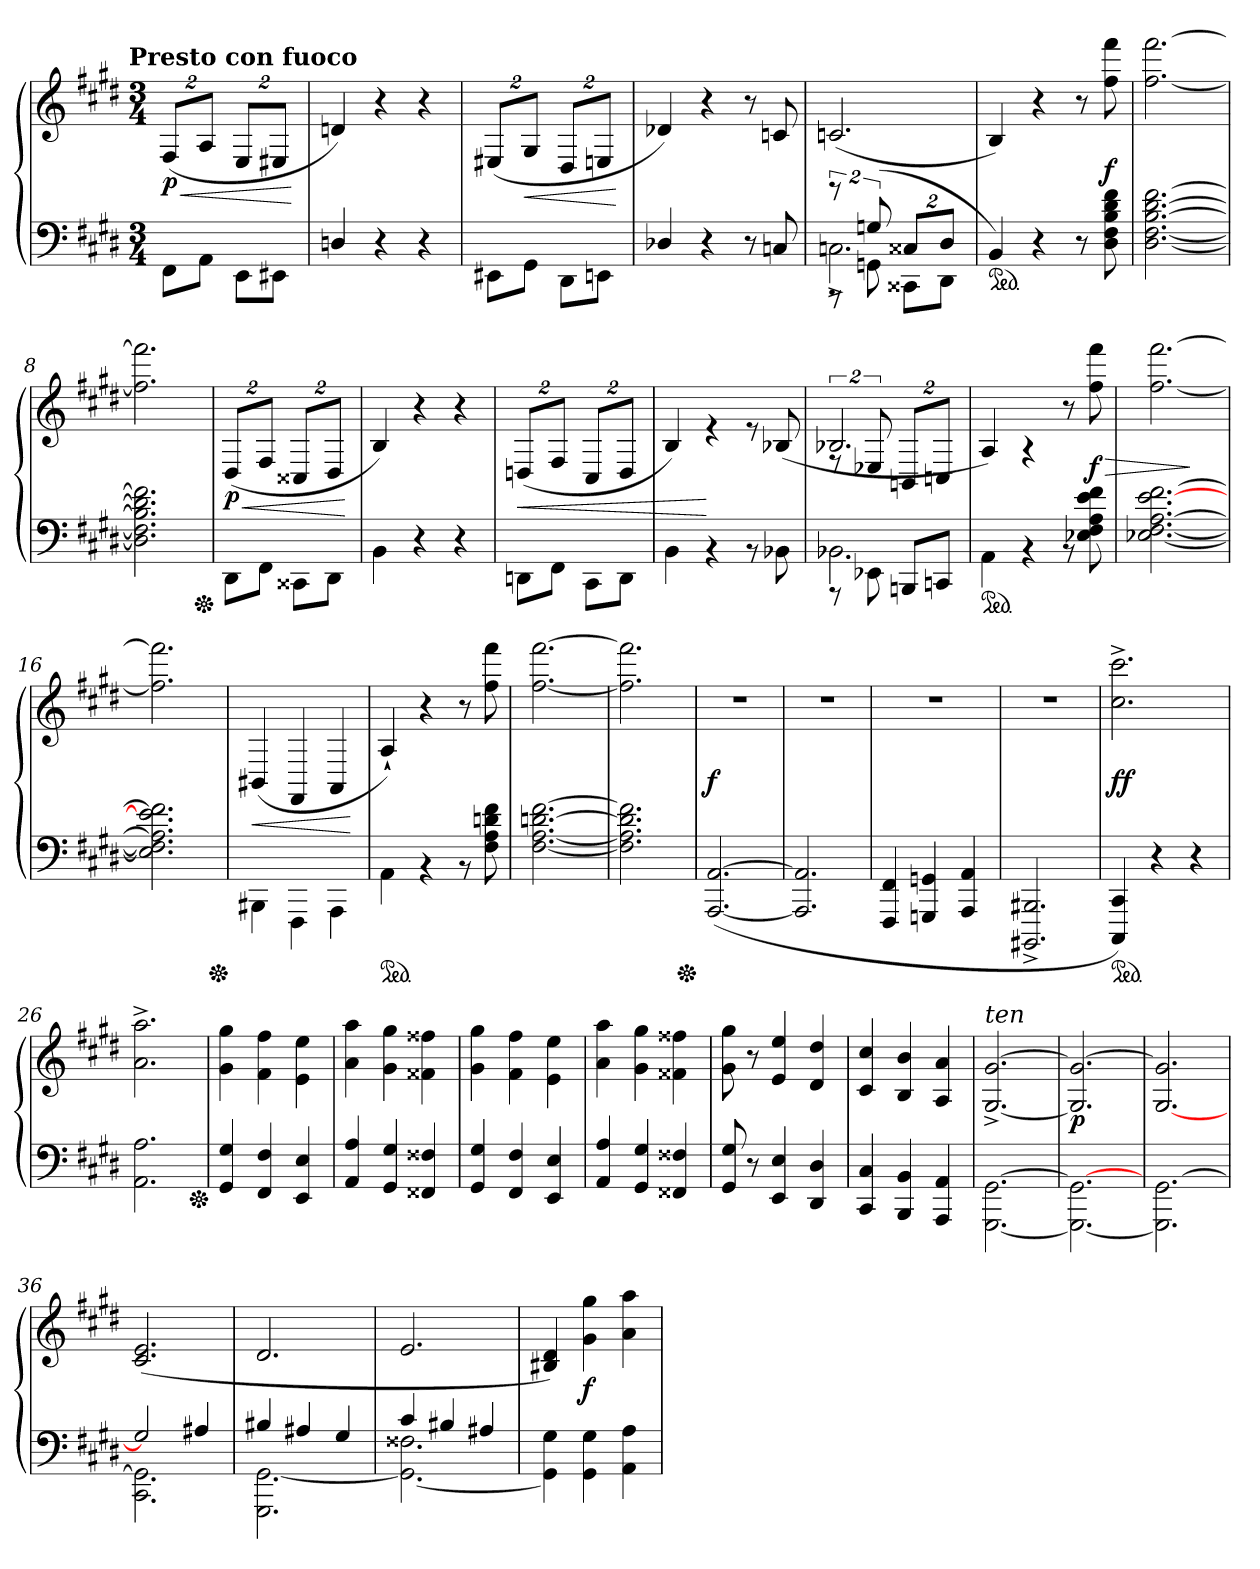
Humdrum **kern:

**kern	**kern	**dynam
*part1	*part1	*part1
*staff2	*staff1	*staff1/2
*clefF4	*clefG2	*
*k[f#c#g#d#]	*k[f#c#g#d#]	*
!!LO:TX:omd:t=Presto con fuoco
*M3/4	*M3/4	*
*MM184	*MM184	*
*Xtuplet	*	*
=1	=1	=1
16%3FF#\L	(>16%3F#/L	< p
16%3AA\J	16%3A/J	.
16%3EE\L	16%3E/L	.
16%3EE#X\J	16%3E#X/J	.
.	.	[
=2	=2	=2
4Dn/	4dn)	.
4r	4r	.
4r	4r	.
=3	=3	=3
16%3EE#X\L	(>16%3E#X/L	.
16%3GG#\J	16%3G#/J	<
16%3DD#\L	16%3D#/L	.
16%3EEn\J	16%3En/J	.
.	.	[
=4	=4	=4
4D-X/	4d-X)	.
4r	4r	.
8r	8r	.
8Cn	8cn	.
=5	=5	=5
*^	*	*
*	*^	*	*
*tuplet	*	*Xtuplet	*	*
16%3rg	2.Cn^>	16%3rAAA	(<2.cn	.
(>16%3Gn	.	16%3GGn\	.	.
16%3C##X/L	.	16%3CC##X\L	.	.
16%3D#/J	.	16%3DD#\J	.	.
*v	*v	*v	*	*
=6	=6	=6
*ped	*	*
4BB)	4B)	.
4r	4r	.
8r	8r	.
8D# 8F# 8B 8d# 8f#	8ff# 8fff#	f
=7	=7	=7
[2.D# [2.F# [2.B [2.d# [2.f#	[2.ff# [2.fff#	.
=8	=8	=8
2.D#] 2.F#] 2.B] 2.d#] 2.f#]	2.ff#] 2.fff#]	.
*Xped	*	*
=9	=9	=9
16%3DD#\L	(>16%3D#/L	< p
16%3FF#\J	16%3F#/J	.
16%3CC##X\L	16%3C##X/L	.
16%3DD#\J	16%3D#/J	.
.	.	[
=10	=10	=10
4BB\	4B/)	.
4r	4r	.
4r	4r	.
=11	=11	=11
16%3DDn\L	(>16%3Dn/L	<
16%3FF#\J	16%3F#/J	.
16%3CC#\L	16%3C#/L	.
16%3DD\J	16%3D/J	.
=12	=12	=12
4BB\	4B/)	.
4rBB	4re	[
8rBB	8re	.
8BB-X\	(>8B-X/	.
=13	=13	=13
*^	*^	*
2.BB-X\	16%3rAAA	2.B-X/	16%3rF	.
.	16%3EE-X	.	16%3E-X/	.
.	16%3BBBn/L	.	16%3BBn/L	.
.	16%3CCn/J	.	16%3Cn/J	.
*v	*v	*	*	*
*	*v	*v	*
=14	=14	=14
*ped	*	*
4AA\	4A/)	.
4rBB	4rA	.
8rBB	8r	.
8E-X 8F# 8A 8e 8f#	8ff# 8fff#	> f
=15	=15	=15
[2.E-X [2.F# [2.A [>2.e [2.f#	[2.ff# [2.fff#	.
.	.	]
=16	=16	=16
2.E-] 2.F#] 2.A] 2.e-] 2.f#]	2.ff#] 2.fff#]	.
*Xped	*	*
=17	=17	=17
4BBB#X\	(>4BB#X	<
4FFF#\	4FF#/	.
4AAA\	4AA/	.
.	.	[
=18	=18	=18
*ped	*	*
4AA\	4A`>/)	.
4rBB	4r	.
8rBB	8r	.
8F# 8A 8dn 8f#	8ff# 8fff#	.
=19	=19	=19
[2.F# [2.A [2.dn [2.f#	[2.ff# [2.fff#	.
=20	=20	=20
2.F#] 2.A] 2.dn] 2.f#]	2.ff#] 2.fff#]	.
*Xped	*	*
=21	=21	=21
(>[2.AAA [2.AA	2.r	f
=22	=22	=22
2.AAA] 2.AA]	2.r	.
=23	=23	=23
4FFF# 4FF#	2.r	.
4GGGn 4GGn	.	.
4AAA 4AA	.	.
=24	=24	=24
2.BBBB#X^> 2.BBB#X^>	2.r	.
=25	=25	=25
*ped	*	*
4CCC# 4CC#)	2.cc#^< 2.ccc#^<	ff
4r	.	.
4r	.	.
=26	=26	=26
2.AA 2.A	2.a^< 2.aa^<	.
*Xped	*	*
=27	=27	=27
4GG# 4G#	4g# 4gg#	.
4FF# 4F#	4f# 4ff#	.
4EE 4E	4e\ 4ee\	.
=28	=28	=28
4AA/ 4A/	4a 4aa	.
4GG# 4G#	4g# 4gg#	.
4FF##X 4F##X	4f##X 4ff##X	.
=29	=29	=29
4GG# 4G#	4g# 4gg#	.
4FF# 4F#	4f# 4ff#	.
4EE 4E	4e\ 4ee\	.
=30	=30	=30
4AA/ 4A/	4a 4aa	.
4GG# 4G#	4g# 4gg#	.
4FF##X 4F##X	4f##X 4ff##X	.
=31	=31	=31
8GG# 8G#	8g# 8gg#	.
8r	8r	.
4EE 4E	4e 4ee	.
4DD# 4D#	4d# 4dd#	.
=32	=32	=32
4CC# 4C#	4c# 4cc#	.
4BBB 4BB	4B 4b	.
4AAA 4AA	4A 4a	.
=33	=33	=33
!	!LO:TX:a:i:t=ten	!
[<2.GGG#\ [>2.GG#\	[2.G#^>/ [>2.g#^>/	.
=34	=34	=34
2.GGG#_\ 2.GG#_>\	2.G#]/ 2.g#_/	p
=35	=35	=35
2.GGG#]\ [2.GG#\	[<2.G#/ 2.g#]/	.
=36	=36	=36
*^	*	*
2G#]	2.CC# 2.GG#]	(>2.c# 2.e	.
4A#X	.	.	.
=37	=37	=37	=37
4B#X	2.GGG# [>2.GG#	2.d#	.
4A#X	.	.	.
4G#	.	.	.
=38	=38	=38	=38
4c#	2.GG#_ 2.F##X	2.e	.
4B#X	.	.	.
4A#X	.	.	.
*v	*v	*	*
=39	=39	=39
4GG#]\ 4G#\	4B#X 4d#)	.
4GG#\ 4G#\	4g# 4gg#	f
4AA 4A	4a 4aa	.
=	=	=
*-	*-	*-
